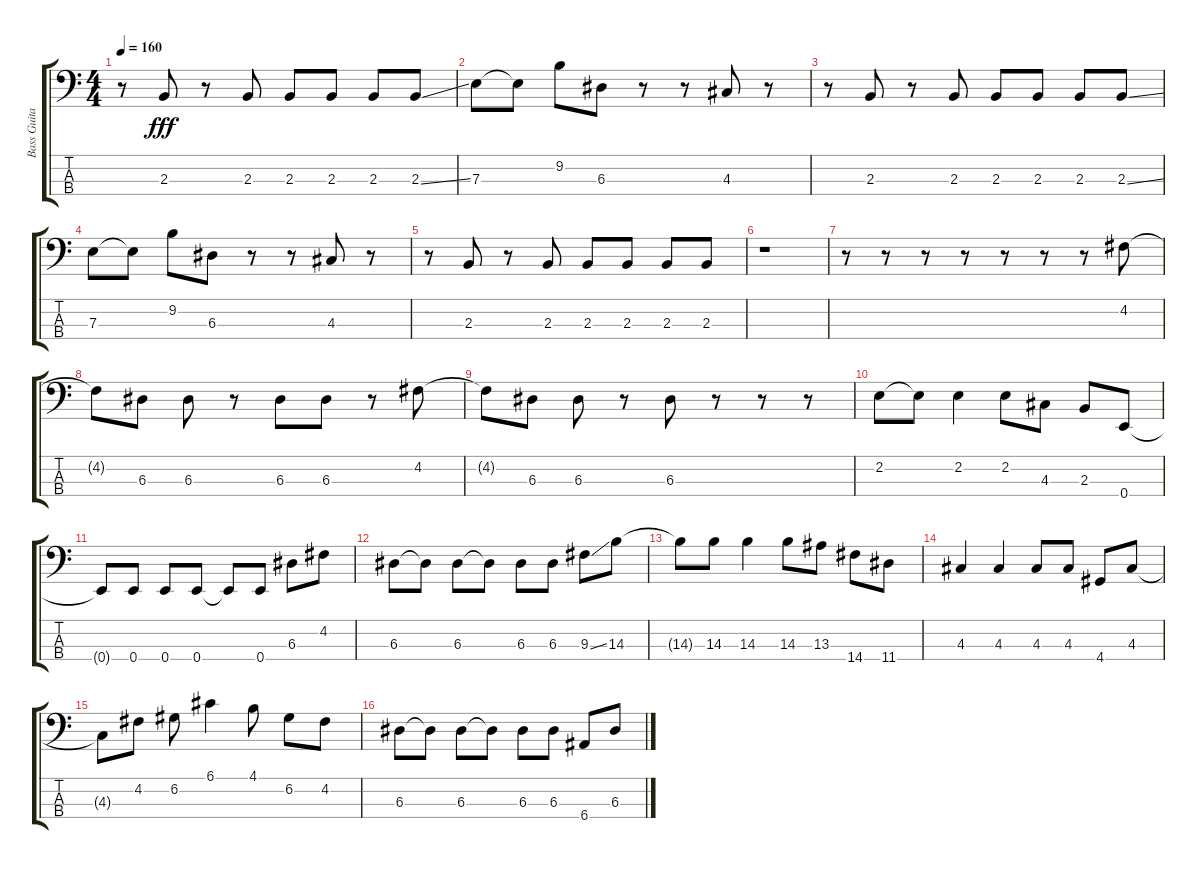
\track ("Bass Guitar" "Bass Guita") {instrument electricbasspick}
\staff {score tabs}
\tuning (G2 D2 A1 E1) {hide}
\ts (4 4)
\tempo 160
\clef f4
\ks c
r.8{dy fff} 2.3.8 r.8 2.3.8 2.3.8 2.3.8 2.3.8 2.3{ss}.8 |
7.3.8 7.3{t}.8 9.2.8 6.3.8 r.8 r.8 4.3.8 r.8 |
r.8 2.3.8 r.8 2.3.8 2.3.8 2.3.8 2.3.8 2.3{ss}.8 |
7.3.8 7.3{t}.8 9.2.8 6.3.8 r.8 r.8 4.3.8 r.8 |
r.8 2.3.8 r.8 2.3.8 2.3.8 2.3.8 2.3.8 2.3.8 |
r.1 |
r.8 r.8 r.8 r.8 r.8 r.8 r.8 4.2.8 |
4.2{t}.8 6.3.8 6.3.8 r.8 6.3.8 6.3.8 r.8 4.2.8 |
4.2{t}.8 6.3.8 6.3.8 r.8 6.3.8 r.8 r.8 r.8 |
2.2.8 2.2{t}.8 2.2.4 2.2.8 4.3.8 2.3.8 0.4.8 |
0.4{t}.8 0.4.8 0.4.8 0.4.8 0.4{t}.8 0.4.8 6.3.8 4.2.8 |
6.3.8 6.3{t}.8 6.3.8 6.3{t}.8 6.3.8 6.3.8 9.3{ss}.8 14.3.8 |
14.3{t}.8 14.3.8 14.3.4 14.3.8 13.3.8 14.4.8 11.4.8 |
4.3.4 4.3.4 4.3.8 4.3.8 4.4.8 4.3.8 |
4.3{t}.8 4.2.8 6.2.8 6.1.4 4.1.8 6.2.8 4.2.8 |
6.3.8 6.3{t}.8 6.3.8 6.3{t}.8 6.3.8 6.3.8 6.4.8 6.3.8
